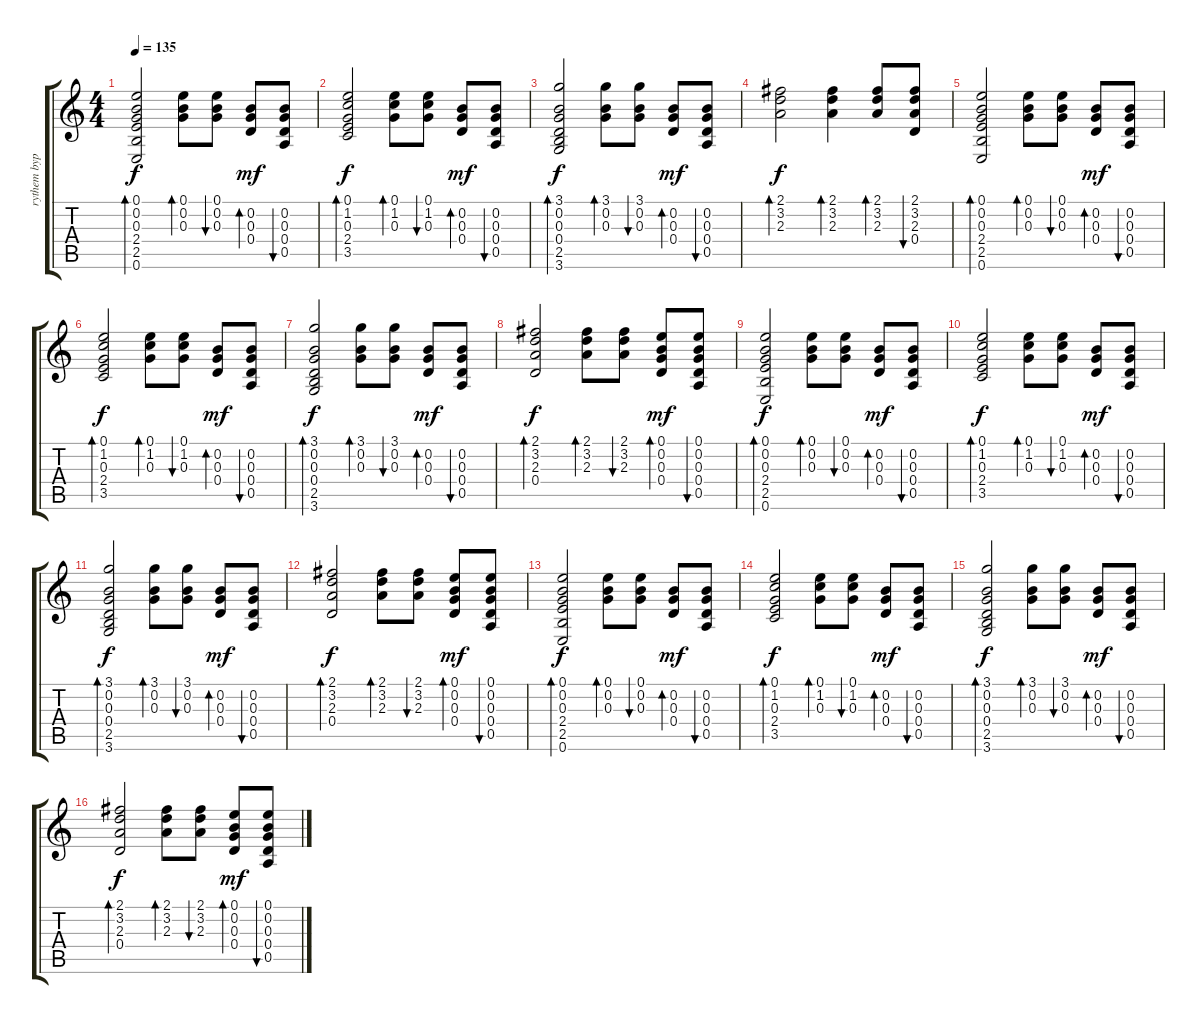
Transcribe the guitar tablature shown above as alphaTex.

\track ("rythem bypass" "rythem byp") {instrument acousticguitarsteel}
\staff {score tabs}
\tuning (E4 B3 G3 D3 A2 E2) {hide}
\ts (4 4)
\tempo 135
\clef g2
\ks c
(0.1 0.2 0.3 2.4 2.5 0.6).2{bd 60 dy f} (0.1 0.2 0.3).8{bd 60} (0.1 0.2 0.3).8{bu 60} (0.2 0.3 0.4).8{bd 60 dy mf} (0.2 0.3 0.4 0.5).8{bu 60} |
(0.1 1.2 0.3 2.4 3.5).2{bd 60 dy f} (0.1 1.2 0.3).8{bd 60} (0.1 1.2 0.3).8{bu 60} (0.2 0.3 0.4).8{bd 60 dy mf} (0.2 0.3 0.4 0.5).8{bu 60} |
(3.1 0.2 0.3 0.4 2.5 3.6).2{bd 60 dy f} (3.1 0.2 0.3).8{bd 60} (3.1 0.2 0.3).8{bu 60} (0.2 0.3 0.4).8{bd 60 dy mf} (0.2 0.3 0.4 0.5).8{bu 60} |
(2.1 3.2 2.3).2{bd 60 dy f} (2.1 3.2 2.3).4{bd 60} (2.1 3.2 2.3).8{bd 60} (2.1 3.2 2.3 0.4).8{bu 60} |
(0.1 0.2 0.3 2.4 2.5 0.6).2{bd 60} (0.1 0.2 0.3).8{bd 60} (0.1 0.2 0.3).8{bu 60} (0.2 0.3 0.4).8{bd 60 dy mf} (0.2 0.3 0.4 0.5).8{bu 60} |
(0.1 1.2 0.3 2.4 3.5).2{bd 60 dy f} (0.1 1.2 0.3).8{bd 60} (0.1 1.2 0.3).8{bu 60} (0.2 0.3 0.4).8{bd 60 dy mf} (0.2 0.3 0.4 0.5).8{bu 60} |
(3.1 0.2 0.3 0.4 2.5 3.6).2{bd 60 dy f} (3.1 0.2 0.3).8{bd 60} (3.1 0.2 0.3).8{bu 60} (0.2 0.3 0.4).8{bd 60 dy mf} (0.2 0.3 0.4 0.5).8{bu 60} |
(2.1 3.2 2.3 0.4).2{bd 60 dy f} (2.1 3.2 2.3).8{bd 60} (2.1 3.2 2.3).8{bu 60} (0.1 0.2 0.3 0.4).8{bd 60 dy mf} (0.1 0.2 0.3 0.4 0.5).8{bu 60} |
(0.1 0.2 0.3 2.4 2.5 0.6).2{bd 60 dy f} (0.1 0.2 0.3).8{bd 60} (0.1 0.2 0.3).8{bu 60} (0.2 0.3 0.4).8{bd 60 dy mf} (0.2 0.3 0.4 0.5).8{bu 60} |
(0.1 1.2 0.3 2.4 3.5).2{bd 60 dy f} (0.1 1.2 0.3).8{bd 60} (0.1 1.2 0.3).8{bu 60} (0.2 0.3 0.4).8{bd 60 dy mf} (0.2 0.3 0.4 0.5).8{bu 60} |
(3.1 0.2 0.3 0.4 2.5 3.6).2{bd 60 dy f} (3.1 0.2 0.3).8{bd 60} (3.1 0.2 0.3).8{bu 60} (0.2 0.3 0.4).8{bd 60 dy mf} (0.2 0.3 0.4 0.5).8{bu 60} |
(2.1 3.2 2.3 0.4).2{bd 60 dy f} (2.1 3.2 2.3).8{bd 60} (2.1 3.2 2.3).8{bu 60} (0.1 0.2 0.3 0.4).8{bd 60 dy mf} (0.1 0.2 0.3 0.4 0.5).8{bu 60} |
(0.1 0.2 0.3 2.4 2.5 0.6).2{bd 60 dy f} (0.1 0.2 0.3).8{bd 60} (0.1 0.2 0.3).8{bu 60} (0.2 0.3 0.4).8{bd 60 dy mf} (0.2 0.3 0.4 0.5).8{bu 60} |
(0.1 1.2 0.3 2.4 3.5).2{bd 60 dy f} (0.1 1.2 0.3).8{bd 60} (0.1 1.2 0.3).8{bu 60} (0.2 0.3 0.4).8{bd 60 dy mf} (0.2 0.3 0.4 0.5).8{bu 60} |
(3.1 0.2 0.3 0.4 2.5 3.6).2{bd 60 dy f} (3.1 0.2 0.3).8{bd 60} (3.1 0.2 0.3).8{bu 60} (0.2 0.3 0.4).8{bd 60 dy mf} (0.2 0.3 0.4 0.5).8{bu 60} |
(2.1 3.2 2.3 0.4).2{bd 60 dy f} (2.1 3.2 2.3).8{bd 60} (2.1 3.2 2.3).8{bu 60} (0.1 0.2 0.3 0.4).8{bd 60 dy mf} (0.1 0.2 0.3 0.4 0.5).8{bu 60}
